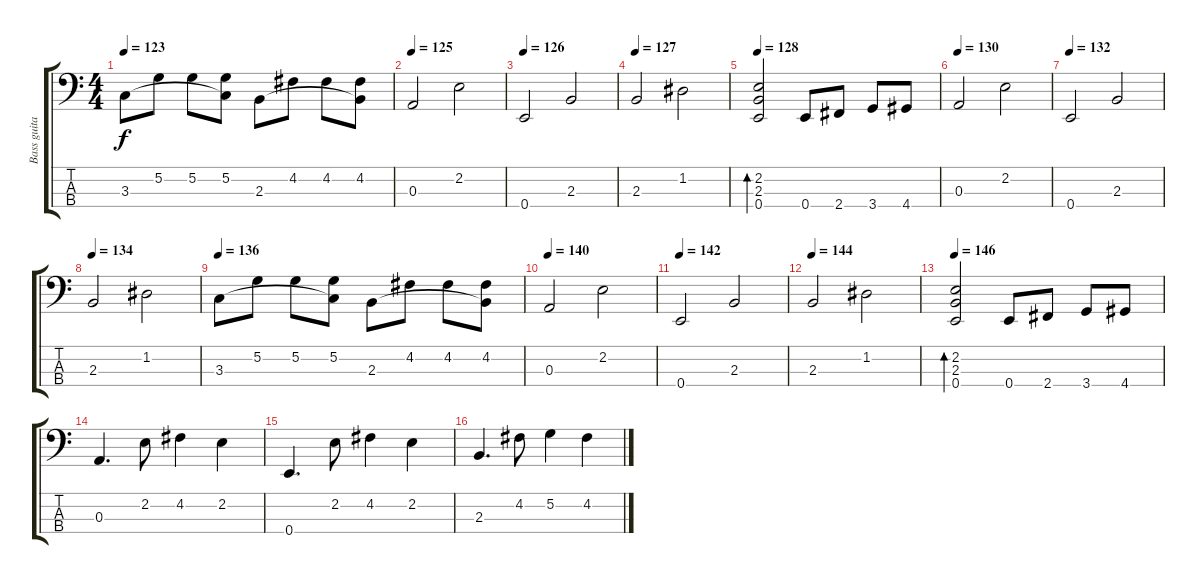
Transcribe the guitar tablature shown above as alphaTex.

\track ("Bass guitar" "Bass guita") {instrument electricbassfinger}
\staff {score tabs}
\tuning (G2 D2 A1 E1) {hide}
\ts (4 4)
\tempo 123
\clef f4
\ks c
3.3.8{dy f} 5.2.8 5.2.8 (5.2 3.3{t}).8 2.3.8 4.2.8 4.2.8 (4.2 2.3{t}).8 |
\tempo 125
0.3.2 2.2.2 |
\tempo 126
0.4.2 2.3.2 |
\tempo 127
2.3.2 1.2.2 |
\tempo 128
(2.2 2.3 0.4).2{bd 60} 0.4.8 2.4.8 3.4.8 4.4.8 |
\tempo 130
0.3.2 2.2.2 |
\tempo 132
0.4.2 2.3.2 |
\tempo 134
2.3.2 1.2.2 |
\tempo 136
3.3.8 5.2.8 5.2.8 (5.2 3.3{t}).8 2.3.8 4.2.8 4.2.8 (4.2 2.3{t}).8 |
\tempo 140
0.3.2 2.2.2 |
\tempo 142
0.4.2 2.3.2 |
\tempo 144
2.3.2 1.2.2 |
\tempo 146
(2.2 2.3 0.4).2{bd 60} 0.4.8 2.4.8 3.4.8 4.4.8 |
0.3.4{d} 2.2.8 4.2.4 2.2.4 |
0.4.4{d} 2.2.8 4.2.4 2.2.4 |
2.3.4{d} 4.2.8 5.2.4 4.2.4
